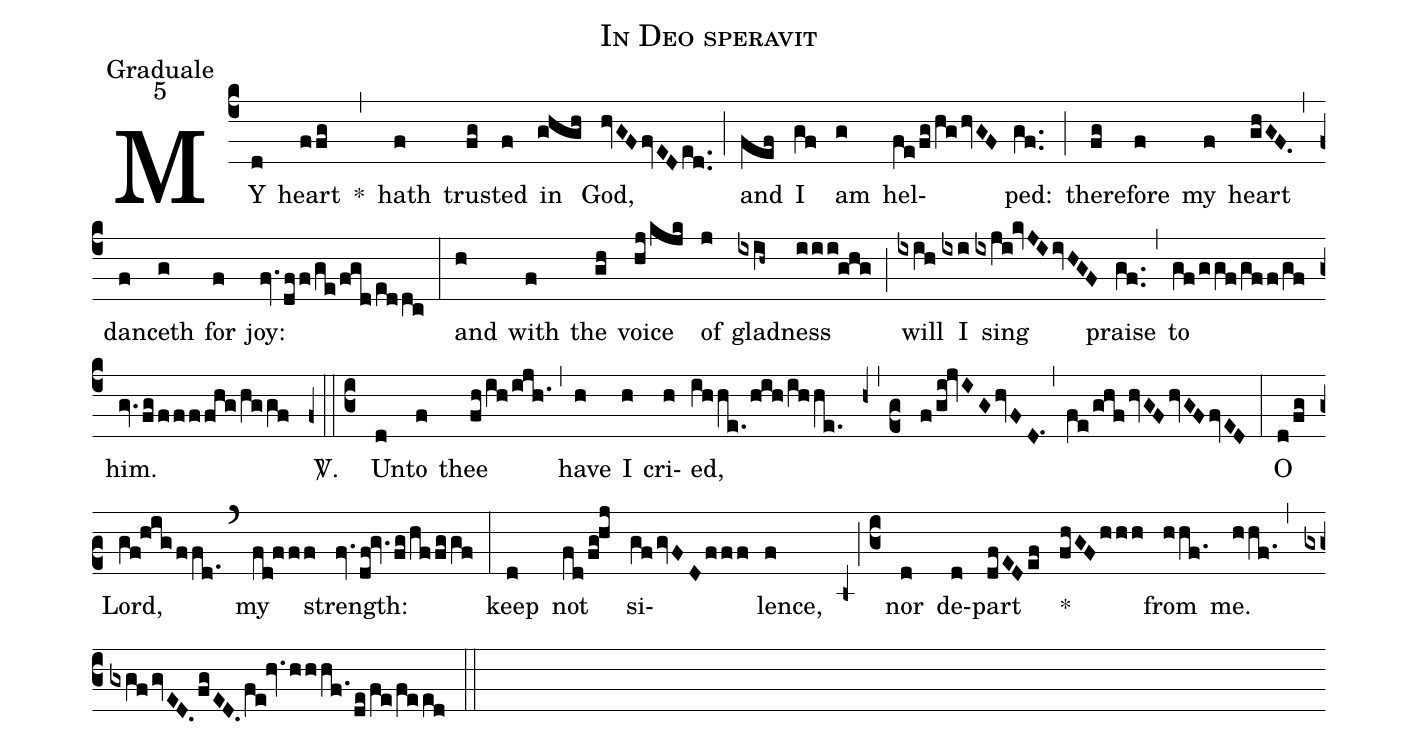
name:In Deo speravit;
office-part:Graduale;
mode:5;
%%
(c4) MY(d) heart(ffg) *(,) hath(f) trus(fg)ted(f) in(ghgh) God,(hvGFfvEDed..) (;) and(fef) I(gf) am(g) hel(fe/fg/hg/hvGF)ped:(gf..) (;) there(fg)fore(f) my(f) heart(ghGF.0) (,) dan(f)ceth(g) for(f) joy:(fv./dff/ge/fgd/eddc) (:) and(h) with(f) the(gh) voice(hj/kjk) of(j) glad(ixih~)ness(iii!ghg) (;) will(ixih) I(ixi) sing(ixji!kvJI/ivHGF) praise(gf..) (,) to(gf/ggf/gff/gf) him.(gv.fg/ffffhg/hggf) <sp>V/</sp>.(z0::c3) Un(d)to(f) thee(fh/ih/ijh.1) (,) have(h) I(h) cri(h)ed,(ihhe./hih/ihhe.) (z0,c2) (f/gi!jvIG/hvFD.1) (,) (fe/ghf/hvGF/hvGFfvED) (:) O(d/fg) Lord,(gf!hig/ffd.1) (`) my(fd!fff) strength:(fv./df!gv.fg/hffggf) (:) keep(d) not(fd/fg!hj) si(gf/gvFD/fff)lence,(f) (z0;c3) nor(d) de(d)part(dfEDef) *(fhGFhhh) from(hhf.) me.(hhf.1) (,) (gxgf/gvED.0/fgED.0/fe!hv.1hhhf.1/de/fe/feed) (::)
